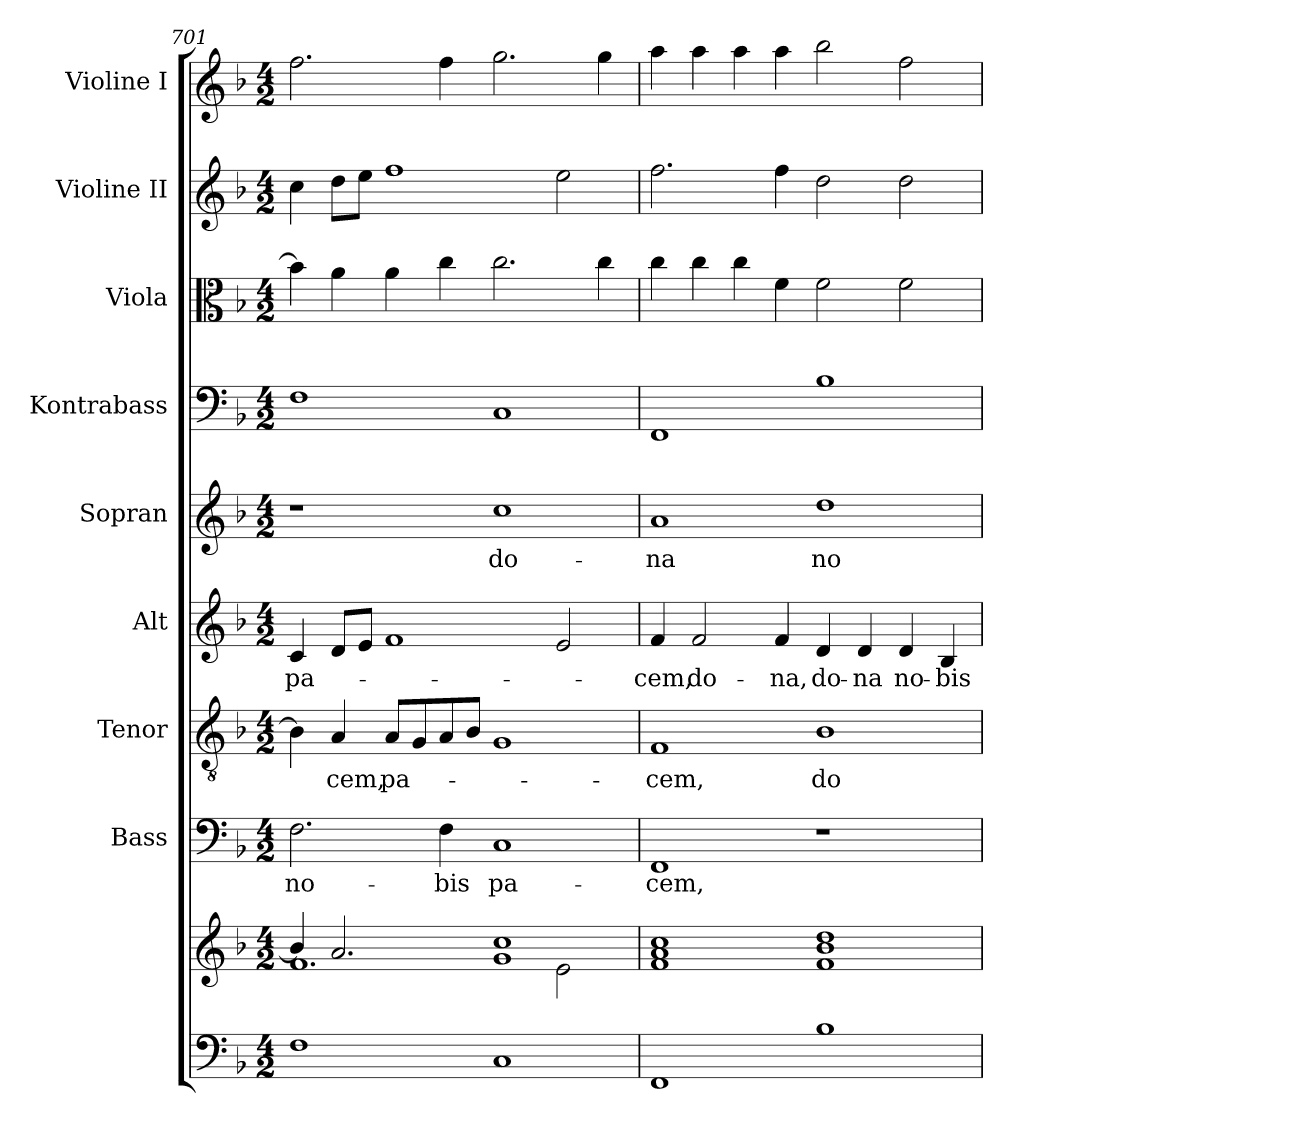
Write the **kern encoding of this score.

**kern	**kern	**kern	**text	**kern	**text	**kern	**text	**kern	**text	**kern	**kern	**kern	**kern
*part9	*part9	*part8	*part8	*part7	*part7	*part6	*part6	*part5	*part5	*part4	*part3	*part2	*part1
*staff10	*staff9	*staff8	*staff8	*staff7	*staff7	*staff6	*staff6	*staff5	*staff5	*staff4	*staff3	*staff2	*staff1
*	*	*I"Bass	*	*I"Tenor	*	*I"Alt	*	*I"Sopran	*	*I"Kontrabass	*I"Viola	*I"Violine II	*I"Violine I
*	*	*I'B.	*	*I'T.	*	*I'A.	*	*I'S.	*	*I'Kb.	*I'Vla.	*I'Vl. II	*I'Vl. I
*clefF4	*clefG2	*clefF4	*	*clefGv2	*	*clefG2	*	*clefG2	*	*clefF4	*clefC3	*clefG2	*clefG2
*	*	*	*	*	*	*	*	*	*	*ITrd7c12	*	*	*
*k[b-]	*k[b-]	*k[b-]	*	*k[b-]	*	*k[b-]	*	*k[b-]	*	*k[b-]	*k[b-]	*k[b-]	*k[b-]
*F:	*F:	*F:	*	*F:	*	*F:	*	*F:	*	*F:	*F:	*F:	*F:
*M4/2	*M4/2	*M4/2	*	*M4/2	*	*M4/2	*	*M4/2	*	*M4/2	*M4/2	*M4/2	*M4/2
=701	=701	=701	=701	=701	=701	=701	=701	=701	=701	=701	=701	=701	=701
*	*^	*	*	*	*	*	*	*	*	*	*	*	*
!	!	!	!	!LO:LY:b	!	!	!	!LO:LY:b	!	!	!	!	!	!
1F	4b-/]	1.f	2.F\	no-	4B-\]	.	4c/	pa-	1r	.	1FF	4b-\]	4cc\	2.ff\
!	!	!	!	!	!	!LO:LY:b	!	!	!	!	!	!	!	!
.	2.a/	.	.	.	4A/	-cem,	8d/L	.	.	.	.	4a\	8dd\L	.
.	.	.	.	.	.	.	8e/J	.	.	.	.	.	8ee\J	.
!	!	!	!	!	!	!LO:LY:b	!	!	!	!	!	!	!	!
.	.	.	.	.	8A/L	pa-	1f	.	.	.	.	4a\	1ff	.
.	.	.	.	.	8G/	.	.	.	.	.	.	.	.	.
!	!	!	!	!LO:LY:b	!	!	!	!	!	!	!	!	!	!
.	.	.	4F\	-bis	8A/	.	.	.	.	.	.	4cc\	.	4ff\
.	.	.	.	.	8B-/J	.	.	.	.	.	.	.	.	.
!	!	!	!	!LO:LY:b	!	!	!	!	!	!LO:LY:b	!	!	!	!
1C	1g 1cc	.	1C	pa-	1G	.	.	.	1cc	do-	1CC	2.cc\	.	2.gg\
.	.	2e\	.	.	.	.	2e/	.	.	.	.	.	2ee\	.
.	.	.	.	.	.	.	.	.	.	.	.	4cc\	.	4gg\
*	*v	*v	*	*	*	*	*	*	*	*	*	*	*	*
=702	=702	=702	=702	=702	=702	=702	=702	=702	=702	=702	=702	=702	=702
!	!	!	!LO:LY:b	!	!LO:LY:b	!	!LO:LY:b	!	!LO:LY:b	!	!	!	!
1FF	1f 1a 1cc	1FF	-cem,	1F	-cem,	4f/	-cem,	1a	-na	1FFF	4cc\	2.ff\	4aa\
!	!	!	!	!	!	!	!LO:LY:b	!	!	!	!	!	!
.	.	.	.	.	.	2f/	do-	.	.	.	4cc\	.	4aa\
.	.	.	.	.	.	.	.	.	.	.	4cc\	.	4aa\
!	!	!	!	!	!	!	!LO:LY:b	!	!	!	!	!	!
.	.	.	.	.	.	4f/	-na,	.	.	.	4f\	4ff\	4aa\
!	!	!	!	!	!LO:LY:b	!	!LO:LY:b	!	!LO:LY:b	!	!	!	!
1B-	1f 1b- 1dd	1r	.	1B-	do-	4d/	do-	1dd	no-	1BB-	2f\	2dd\	2bb-\
!	!	!	!	!	!	!	!LO:LY:b	!	!	!	!	!	!
.	.	.	.	.	.	4d/	-na	.	.	.	.	.	.
!	!	!	!	!	!	!	!LO:LY:b	!	!	!	!	!	!
.	.	.	.	.	.	4d/	no-	.	.	.	2f\	2dd\	2ff\
!	!	!	!	!	!	!	!LO:LY:b	!	!	!	!	!	!
.	.	.	.	.	.	4B-/	-bis	.	.	.	.	.	.
=	=	=	=	=	=	=	=	=	=	=	=	=	=
*-	*-	*-	*-	*-	*-	*-	*-	*-	*-	*-	*-	*-	*-
